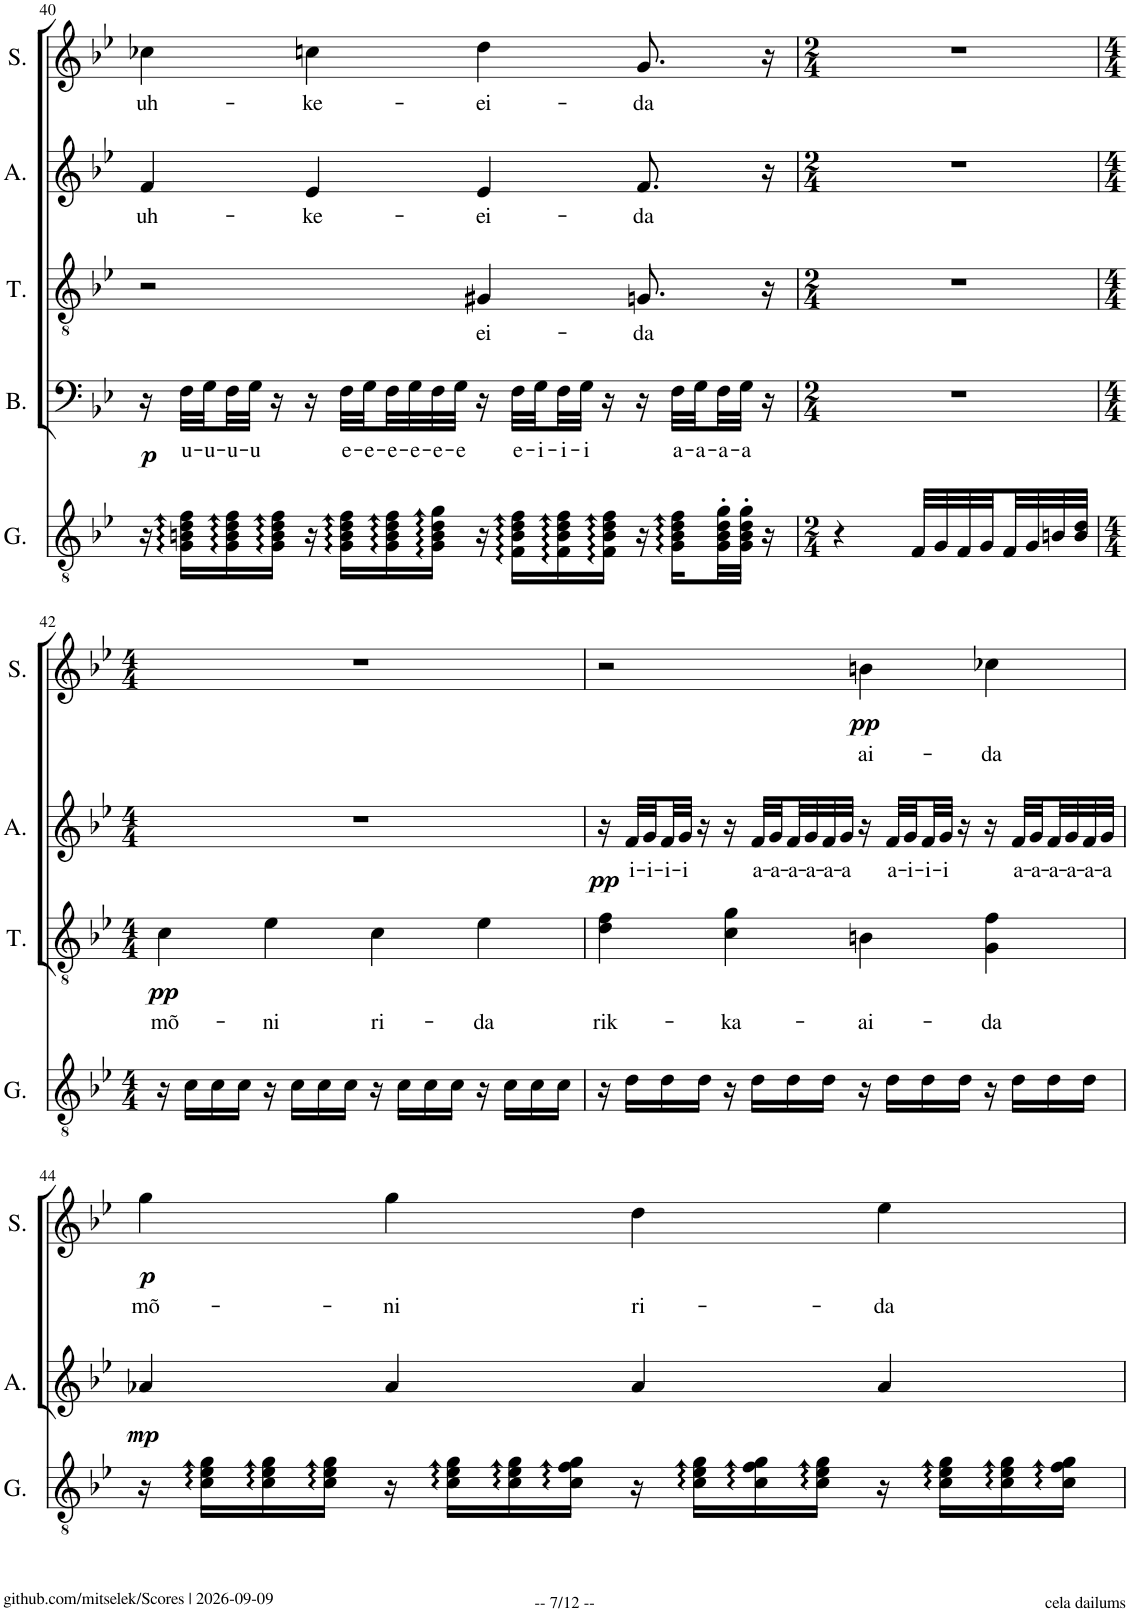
**kern	**kern	**text	**dynam	**kern	**text	**dynam	**kern	**text	**dynam	**kern	**text	**dynam
*part5	*part4	*part4	*part4	*part3	*part3	*part3	*part2	*part2	*part2	*part1	*part1	*part1
*staff5	*staff4	*staff4	*staff4	*staff3	*staff3	*staff3	*staff2	*staff2	*staff2	*staff1	*staff1	*staff1
*I"Classical Guitar	*I"Bass	*	*	*I"Tenor	*	*	*I"Alto	*	*	*I"Soprano	*	*
*I'G.	*I'B.	*	*	*I'T.	*	*	*I'A.	*	*	*I'S.	*	*
!!LO:PB:g=z
*clefGv2	*clefF4	*	*	*clefGv2	*	*	*clefG2	*	*	*clefG2	*	*
*	*	*	*	*Trd1c2	*	*	*	*	*	*	*	*
*k[b-e-]	*k[b-e-]	*	*	*k[b-e-]	*	*	*k[b-e-]	*	*	*k[b-e-]	*	*
*M4/4	*M4/4	*	*	*M4/4	*	*	*M4/4	*	*	*M4/4	*	*
=40	=40	=40	=40	=40	=40	=40	=40	=40	=40	=40	=40	=40
!	!	!	!LO:DY:b	!	!	!	!	!LO:LY:b	!	!	!LO:LY:b	!
16r	16r	.	p	2r	.	.	4f/	uh-	.	4cc-X\	uh-	.
!	!	!LO:LY:b	!	!	!	!	!	!	!	!	!	!
16G\ 16Bn\ 16d\ 16f\LL	32F\LLL	u-	.	.	.	.	.	.	.	.	.	.
!	!	!LO:LY:b	!	!	!	!	!	!	!	!	!	!
.	32G\	-u-	.	.	.	.	.	.	.	.	.	.
!	!	!LO:LY:b	!	!	!	!	!	!	!	!	!	!
16G\ 16B\ 16d\ 16f\	32F\	-u-	.	.	.	.	.	.	.	.	.	.
!	!	!LO:LY:b	!	!	!	!	!	!	!	!	!	!
.	32G\JJJ	-u	.	.	.	.	.	.	.	.	.	.
16G\ 16B\ 16d\ 16f\JJ	16r	.	.	.	.	.	.	.	.	.	.	.
!	!	!	!	!	!	!	!	!LO:LY:b	!	!	!LO:LY:b	!
16r	16r	.	.	.	.	.	4e-/	-ke-	.	4ccn\	-ke-	.
!	!	!LO:LY:b	!	!	!	!	!	!	!	!	!	!
16G\ 16B\ 16d\ 16f\LL	32F\LLL	e-	.	.	.	.	.	.	.	.	.	.
!	!	!LO:LY:b	!	!	!	!	!	!	!	!	!	!
.	32G\	-e-	.	.	.	.	.	.	.	.	.	.
!	!	!LO:LY:b	!	!	!	!	!	!	!	!	!	!
16G\ 16B\ 16d\ 16f\	32F\	-e-	.	.	.	.	.	.	.	.	.	.
!	!	!LO:LY:b	!	!	!	!	!	!	!	!	!	!
.	32G\	-e-	.	.	.	.	.	.	.	.	.	.
!	!	!LO:LY:b	!	!	!	!	!	!	!	!	!	!
16G\ 16B\ 16d\ 16g\JJ	32F\	-e-	.	.	.	.	.	.	.	.	.	.
!	!	!LO:LY:b	!	!	!	!	!	!	!	!	!	!
.	32G\JJJ	-e	.	.	.	.	.	.	.	.	.	.
!	!	!	!	!	!LO:LY:b	!	!	!LO:LY:b	!	!	!LO:LY:b	!
16r	16r	.	.	4G#X/	ei-	.	4e-/	-ei-	.	4dd\	-ei-	.
!	!	!LO:LY:b	!	!	!	!	!	!	!	!	!	!
16F\ 16B\ 16d\ 16f\LL	32F\LLL	e-	.	.	.	.	.	.	.	.	.	.
!	!	!LO:LY:b	!	!	!	!	!	!	!	!	!	!
.	32G\	-i-	.	.	.	.	.	.	.	.	.	.
!	!	!LO:LY:b	!	!	!	!	!	!	!	!	!	!
16F\ 16B\ 16d\ 16f\	32F\	-i-	.	.	.	.	.	.	.	.	.	.
!	!	!LO:LY:b	!	!	!	!	!	!	!	!	!	!
.	32G\JJJ	-i	.	.	.	.	.	.	.	.	.	.
16F\ 16B\ 16d\ 16f\JJ	16r	.	.	.	.	.	.	.	.	.	.	.
!	!	!	!	!	!LO:LY:b	!	!	!LO:LY:b	!	!	!LO:LY:b	!
16r	16r	.	.	8.Gn/	-da	.	8.f/	-da	.	8.g/	-da	.
!	!	!LO:LY:b	!	!	!	!	!	!	!	!	!	!
16G\ 16B\ 16d\ 16f\LL	32F\LLL	a-	.	.	.	.	.	.	.	.	.	.
!	!	!LO:LY:b	!	!	!	!	!	!	!	!	!	!
.	32G\	-a-	.	.	.	.	.	.	.	.	.	.
!	!	!LO:LY:b	!	!	!	!	!	!	!	!	!	!
32G\' 32B\' 32d\' 32g\'L	32F\	-a-	.	.	.	.	.	.	.	.	.	.
!	!	!LO:LY:b	!	!	!	!	!	!	!	!	!	!
32G\' 32B\' 32d\' 32g\'JJJ	32G\JJJ	-a	.	.	.	.	.	.	.	.	.	.
16r	16r	.	.	16r	.	.	16r	.	.	16r	.	.
=41	=41	=41	=41	=41	=41	=41	=41	=41	=41	=41	=41	=41
*M2/4	*M2/4	*	*	*M2/4	*	*	*M2/4	*	*	*M2/4	*	*
4r	2r	.	.	2r	.	.	2r	.	.	2r	.	.
32F/LLL	.	.	.	.	.	.	.	.	.	.	.	.
32G/	.	.	.	.	.	.	.	.	.	.	.	.
32F/	.	.	.	.	.	.	.	.	.	.	.	.
32G/	.	.	.	.	.	.	.	.	.	.	.	.
32F/	.	.	.	.	.	.	.	.	.	.	.	.
32G/	.	.	.	.	.	.	.	.	.	.	.	.
32Bn/	.	.	.	.	.	.	.	.	.	.	.	.
32B/ 32d/JJJ	.	.	.	.	.	.	.	.	.	.	.	.
!!LO:LB:g=z
=42	=42	=42	=42	=42	=42	=42	=42	=42	=42	=42	=42	=42
*M4/4	*M4/4	*	*	*M4/4	*	*	*M4/4	*	*	*M4/4	*	*
!	!	!	!	!	!LO:LY:b	!LO:DY:b	!	!	!	!	!	!
16r	1r	.	.	4c\	mõ-	pp	1r	.	.	1r	.	.
16c\LL	.	.	.	.	.	.	.	.	.	.	.	.
16c\	.	.	.	.	.	.	.	.	.	.	.	.
16c\JJ	.	.	.	.	.	.	.	.	.	.	.	.
!	!	!	!	!	!LO:LY:b	!	!	!	!	!	!	!
16r	.	.	.	4e-\	-ni	.	.	.	.	.	.	.
16c\LL	.	.	.	.	.	.	.	.	.	.	.	.
16c\	.	.	.	.	.	.	.	.	.	.	.	.
16c\JJ	.	.	.	.	.	.	.	.	.	.	.	.
!	!	!	!	!	!LO:LY:b	!	!	!	!	!	!	!
16r	.	.	.	4c\	ri-	.	.	.	.	.	.	.
16c\LL	.	.	.	.	.	.	.	.	.	.	.	.
16c\	.	.	.	.	.	.	.	.	.	.	.	.
16c\JJ	.	.	.	.	.	.	.	.	.	.	.	.
!	!	!	!	!	!LO:LY:b	!	!	!	!	!	!	!
16r	.	.	.	4e-\	-da	.	.	.	.	.	.	.
16c\LL	.	.	.	.	.	.	.	.	.	.	.	.
16c\	.	.	.	.	.	.	.	.	.	.	.	.
16c\JJ	.	.	.	.	.	.	.	.	.	.	.	.
=43	=43	=43	=43	=43	=43	=43	=43	=43	=43	=43	=43	=43
!	!	!	!	!	!LO:LY:b	!	!	!	!LO:DY:b	!	!	!
16r	1r	.	.	4d\ 4f\	rik-	.	16r	.	pp	2r	.	.
!	!	!	!	!	!	!	!	!LO:LY:b	!	!	!	!
16d\LL	.	.	.	.	.	.	32f/LLL	i-	.	.	.	.
!	!	!	!	!	!	!	!	!LO:LY:b	!	!	!	!
.	.	.	.	.	.	.	32g/	-i-	.	.	.	.
!	!	!	!	!	!	!	!	!LO:LY:b	!	!	!	!
16d\	.	.	.	.	.	.	32f/	-i-	.	.	.	.
!	!	!	!	!	!	!	!	!LO:LY:b	!	!	!	!
.	.	.	.	.	.	.	32g/JJJ	-i	.	.	.	.
16d\JJ	.	.	.	.	.	.	16r	.	.	.	.	.
!	!	!	!	!	!LO:LY:b	!	!	!	!	!	!	!
16r	.	.	.	4c\ 4g\	-ka-	.	16r	.	.	.	.	.
!	!	!	!	!	!	!	!	!LO:LY:b	!	!	!	!
16d\LL	.	.	.	.	.	.	32f/LLL	a-	.	.	.	.
!	!	!	!	!	!	!	!	!LO:LY:b	!	!	!	!
.	.	.	.	.	.	.	32g/	-a-	.	.	.	.
!	!	!	!	!	!	!	!	!LO:LY:b	!	!	!	!
16d\	.	.	.	.	.	.	32f/	-a-	.	.	.	.
!	!	!	!	!	!	!	!	!LO:LY:b	!	!	!	!
.	.	.	.	.	.	.	32g/	-a-	.	.	.	.
!	!	!	!	!	!	!	!	!LO:LY:b	!	!	!	!
16d\JJ	.	.	.	.	.	.	32f/	-a-	.	.	.	.
!	!	!	!	!	!	!	!	!LO:LY:b	!	!	!	!
.	.	.	.	.	.	.	32g/JJJ	-a	.	.	.	.
!	!	!	!	!	!LO:LY:b	!	!	!	!	!	!LO:LY:b	!LO:DY:b
16r	.	.	.	4Bn\	-ai-	.	16r	.	.	4bn\	ai-	pp
!	!	!	!	!	!	!	!	!LO:LY:b	!	!	!	!
16d\LL	.	.	.	.	.	.	32f/LLL	a-	.	.	.	.
!	!	!	!	!	!	!	!	!LO:LY:b	!	!	!	!
.	.	.	.	.	.	.	32g/	-i-	.	.	.	.
!	!	!	!	!	!	!	!	!LO:LY:b	!	!	!	!
16d\	.	.	.	.	.	.	32f/	-i-	.	.	.	.
!	!	!	!	!	!	!	!	!LO:LY:b	!	!	!	!
.	.	.	.	.	.	.	32g/JJJ	-i	.	.	.	.
16d\JJ	.	.	.	.	.	.	16r	.	.	.	.	.
!	!	!	!	!	!LO:LY:b	!	!	!	!	!	!LO:LY:b	!
16r	.	.	.	4G\ 4f\	-da	.	16r	.	.	4cc-X\	-da	.
!	!	!	!	!	!	!	!	!LO:LY:b	!	!	!	!
16d\LL	.	.	.	.	.	.	32f/LLL	a-	.	.	.	.
!	!	!	!	!	!	!	!	!LO:LY:b	!	!	!	!
.	.	.	.	.	.	.	32g/	-a-	.	.	.	.
!	!	!	!	!	!	!	!	!LO:LY:b	!	!	!	!
16d\	.	.	.	.	.	.	32f/	-a-	.	.	.	.
!	!	!	!	!	!	!	!	!LO:LY:b	!	!	!	!
.	.	.	.	.	.	.	32g/	-a-	.	.	.	.
!	!	!	!	!	!	!	!	!LO:LY:b	!	!	!	!
16d\JJ	.	.	.	.	.	.	32f/	-a-	.	.	.	.
!	!	!	!	!	!	!	!	!LO:LY:b	!	!	!	!
.	.	.	.	.	.	.	32g/JJJ	-a	.	.	.	.
!!LO:LB:g=z
=44	=44	=44	=44	=44	=44	=44	=44	=44	=44	=44	=44	=44
!	!	!	!	!	!	!	!	!	!LO:DY:b	!	!LO:LY:b	!LO:DY:b
16r	1r	.	.	1r	.	.	4a-X/	.	mp	4gg\	mõ-	p
16c\ 16e-\ 16g\LL	.	.	.	.	.	.	.	.	.	.	.	.
16c\ 16e-\ 16g\	.	.	.	.	.	.	.	.	.	.	.	.
16c\ 16e-\ 16g\JJ	.	.	.	.	.	.	.	.	.	.	.	.
!	!	!	!	!	!	!	!	!	!	!	!LO:LY:b	!
16r	.	.	.	.	.	.	4a-/	.	.	4gg\	-ni	.
16c\ 16e-\ 16g\LL	.	.	.	.	.	.	.	.	.	.	.	.
16c\ 16e-\ 16g\	.	.	.	.	.	.	.	.	.	.	.	.
16c\ 16f\ 16g\JJ	.	.	.	.	.	.	.	.	.	.	.	.
!	!	!	!	!	!	!	!	!	!	!	!LO:LY:b	!
16r	.	.	.	.	.	.	4a-/	.	.	4dd\	ri-	.
16c\ 16e-\ 16g\LL	.	.	.	.	.	.	.	.	.	.	.	.
16c\ 16f\ 16g\	.	.	.	.	.	.	.	.	.	.	.	.
16c\ 16e-\ 16g\JJ	.	.	.	.	.	.	.	.	.	.	.	.
!	!	!	!	!	!	!	!	!	!	!	!LO:LY:b	!
16r	.	.	.	.	.	.	4a-/	.	.	4ee-\	-da	.
16c\ 16e-\ 16g\LL	.	.	.	.	.	.	.	.	.	.	.	.
16c\ 16e-\ 16g\	.	.	.	.	.	.	.	.	.	.	.	.
16c\ 16f\ 16g\JJ	.	.	.	.	.	.	.	.	.	.	.	.
=	=	=	=	=	=	=	=	=	=	=	=	=
*-	*-	*-	*-	*-	*-	*-	*-	*-	*-	*-	*-	*-
